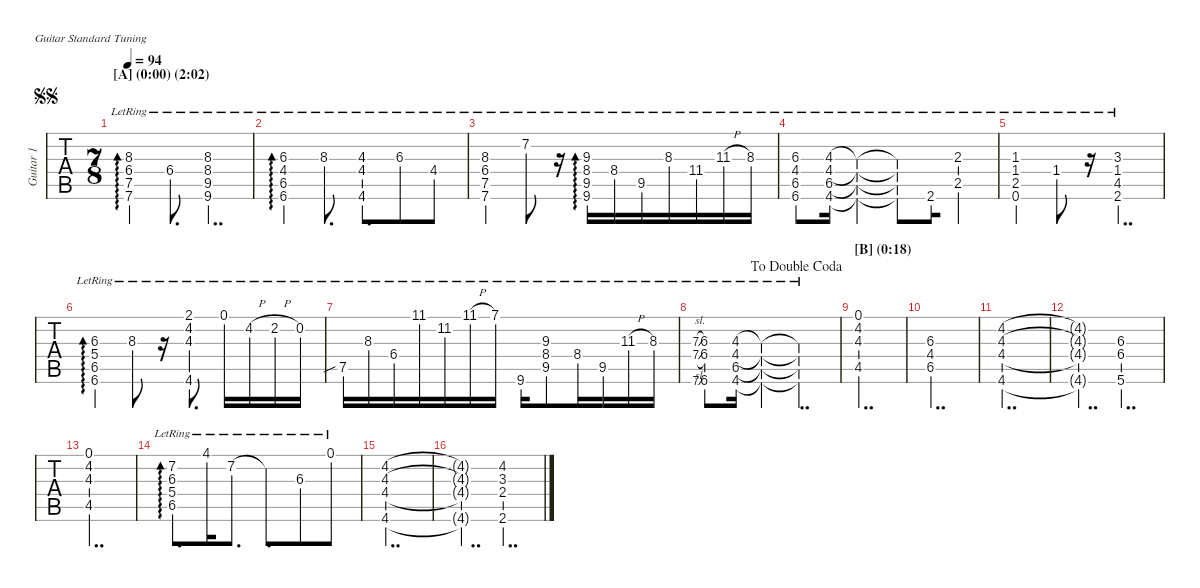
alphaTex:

\hideDynamics
\bracketExtendMode nobrackets
\multiTrackTrackNamePolicy allsystems
\firstSystemTrackNameMode fullname
\otherSystemsTrackNameMode fullname
\otherSystemsTrackNameOrientation horizontal
\track ("Guitar 1" "Guitar 1") {instrument electricguitarjazz}
\staff {tabs}
\tuning (E4 B3 G3 D3 A2 E2)
\ts (7 8)
\beaming (8 3 2 2)
\section ("A" "(0:00) (2:02)")
\scale
1.01011
\jump segnosegno
\tempo 94
\accidentals auto
\clef g2
\ottava regular
\simile none
\ks c
(8.3{lr acc #} 6.4{lr acc #} 7.5{lr} 7.6{lr}).4{ad 240 dy mf instrument electricguitarjazz} 6.4{lr acc #}.8{d} (8.3{lr acc #} 8.4{lr acc #} 9.5{lr acc #} 9.6{lr acc #}).4{dd} |
\scale
0.983778 (6.3{lr acc #} 4.4{lr acc #} 6.5{lr acc #} 6.6{lr acc #}).4{ad 0} 8.3{lr acc #}.8{d} (4.6{lr acc #} 4.3{lr} 4.4{lr acc #}).8{d beam merge} 6.3{lr acc #}.8 4.4{lr acc #}.8 |
\scale
1.00611 (8.3{lr acc #} 6.4{lr acc #} 7.6{lr} 7.5{lr}).4 7.2{lr acc #}.8 r.16 (9.3{lr} 8.4{lr acc #} 9.5{lr acc #} 9.6{lr acc #}).16{ad 0} 8.4{lr acc #}.16 9.5{lr acc #}.16{beam merge} 8.3{lr acc #}.16 11.4{lr acc #}.16 11.3{h lr acc #}.16 8.3{lr acc #}.16 |
\scale
1.00533 (6.3{lr acc #} 4.4{lr acc #} 6.6{lr acc #} 6.5{lr acc #}).8 (4.3{lr} 4.4{lr acc #} 4.6{lr acc #} 6.5{lr acc #}).16 (4.3{lr t} 4.4{lr t acc #} 4.6{lr t acc #} 6.5{lr t acc #}).4 (4.3{lr t} 4.4{lr t acc #} 4.6{lr t acc #} 6.5{lr t acc #}).8 2.6{lr acc #}.16{beam merge} (2.3{lr} 2.5{lr}).4 |
\scale
1.00111 (2.5{lr} 1.3{lr acc #} 1.4{lr acc #} 0.6{lr}).4 1.4{lr acc #}.8 r.16 (3.3{lr acc #} 1.4{lr acc #} 2.6{lr acc #} 4.5{lr acc #}).4{dd} |
\scale
0.993553 (5.4{lr} 6.5{lr acc #} 6.6{lr acc #} 6.3{lr acc #}).4{ad 0} 8.3{lr acc #}.8 r.16 (2.1{lr acc #} 4.3{lr} 4.6{lr acc #} 4.2{lr acc #}).8{d} 0.1{lr}.16 4.2{h lr acc #}.16 2.2{h lr acc #}.16 0.2{lr}.16 |
\scale
1.02012 7.5{sib lr}.16 8.3{lr acc #}.16 6.4{lr acc #}.16 11.1{lr acc #}.16 11.2{lr acc #}.16 11.1{h lr acc #}.16{beam merge} 7.1{lr}.16{beam split} 9.6{lr acc #}.16 (9.3{lr} 8.4{lr acc #} 9.5{lr acc #}).8{beam merge} 8.4{lr acc #}.16 9.5{lr acc #}.16 11.3{h lr acc #}.16 8.3{lr acc #}.16 |
\scale
0.979878
\jump dadoublecoda
(7.3{sl lr} 7.4{sl lr} 7.6{sl lr}).8{gr} (6.3{lr acc #} 6.4{lr acc #} 6.6{lr acc #}).8 (4.3{lr} 4.4{lr acc #} 4.6{lr acc #} 6.5{lr acc #}).16 (4.3{lr t} 4.4{lr t acc #} 4.6{lr t acc #} 6.5{lr t acc #}).4 (4.3{lr t} 4.4{lr t acc #} 4.6{lr t acc #} 6.5{lr t acc #}).4{dd} |
\section ("B" "(0:18)")
\scale
1.02234 (0.1 4.2{acc #} 4.3 4.5{acc #}).2{dd} |
\scale
0.977657 (6.3{acc #} 6.5{acc #} 4.4{acc #}).2{dd} |
\scale
1.02514 (4.2{acc #} 4.3 4.6{acc #} 4.4{acc #}).2{dd} |
\scale
0.974856 (4.2{t acc #} 4.3{t} 4.6{t acc #} 4.4{t acc #}).4{dd} (6.3{acc #} 6.4{acc #} 5.6).4{dd} |
\scale
1.01831 (0.1 4.2{acc #} 4.3 4.5{acc #}).2{dd} |
\scale
0.981691 (7.2{lr acc #} 6.3{lr acc #} 6.5{lr acc #} 5.4{lr}).8{d ad 0} 4.1{lr acc #}.16{beam merge} 7.2{lr acc #}.8{d} 7.2{lr t acc #}.8{d beam merge} 6.3{lr acc #}.8 0.1{lr}.8 |
\scale
1.02189 (4.2{acc #} 4.3 4.6{acc #} 4.4{acc #}).2{dd} |
\scale
0.978109 (4.2{t acc #} 4.3{t} 4.6{t acc #} 4.4{t acc #}).4{dd} (3.3{acc #} 2.4 2.6{acc #} 4.2{acc #}).4{dd}
